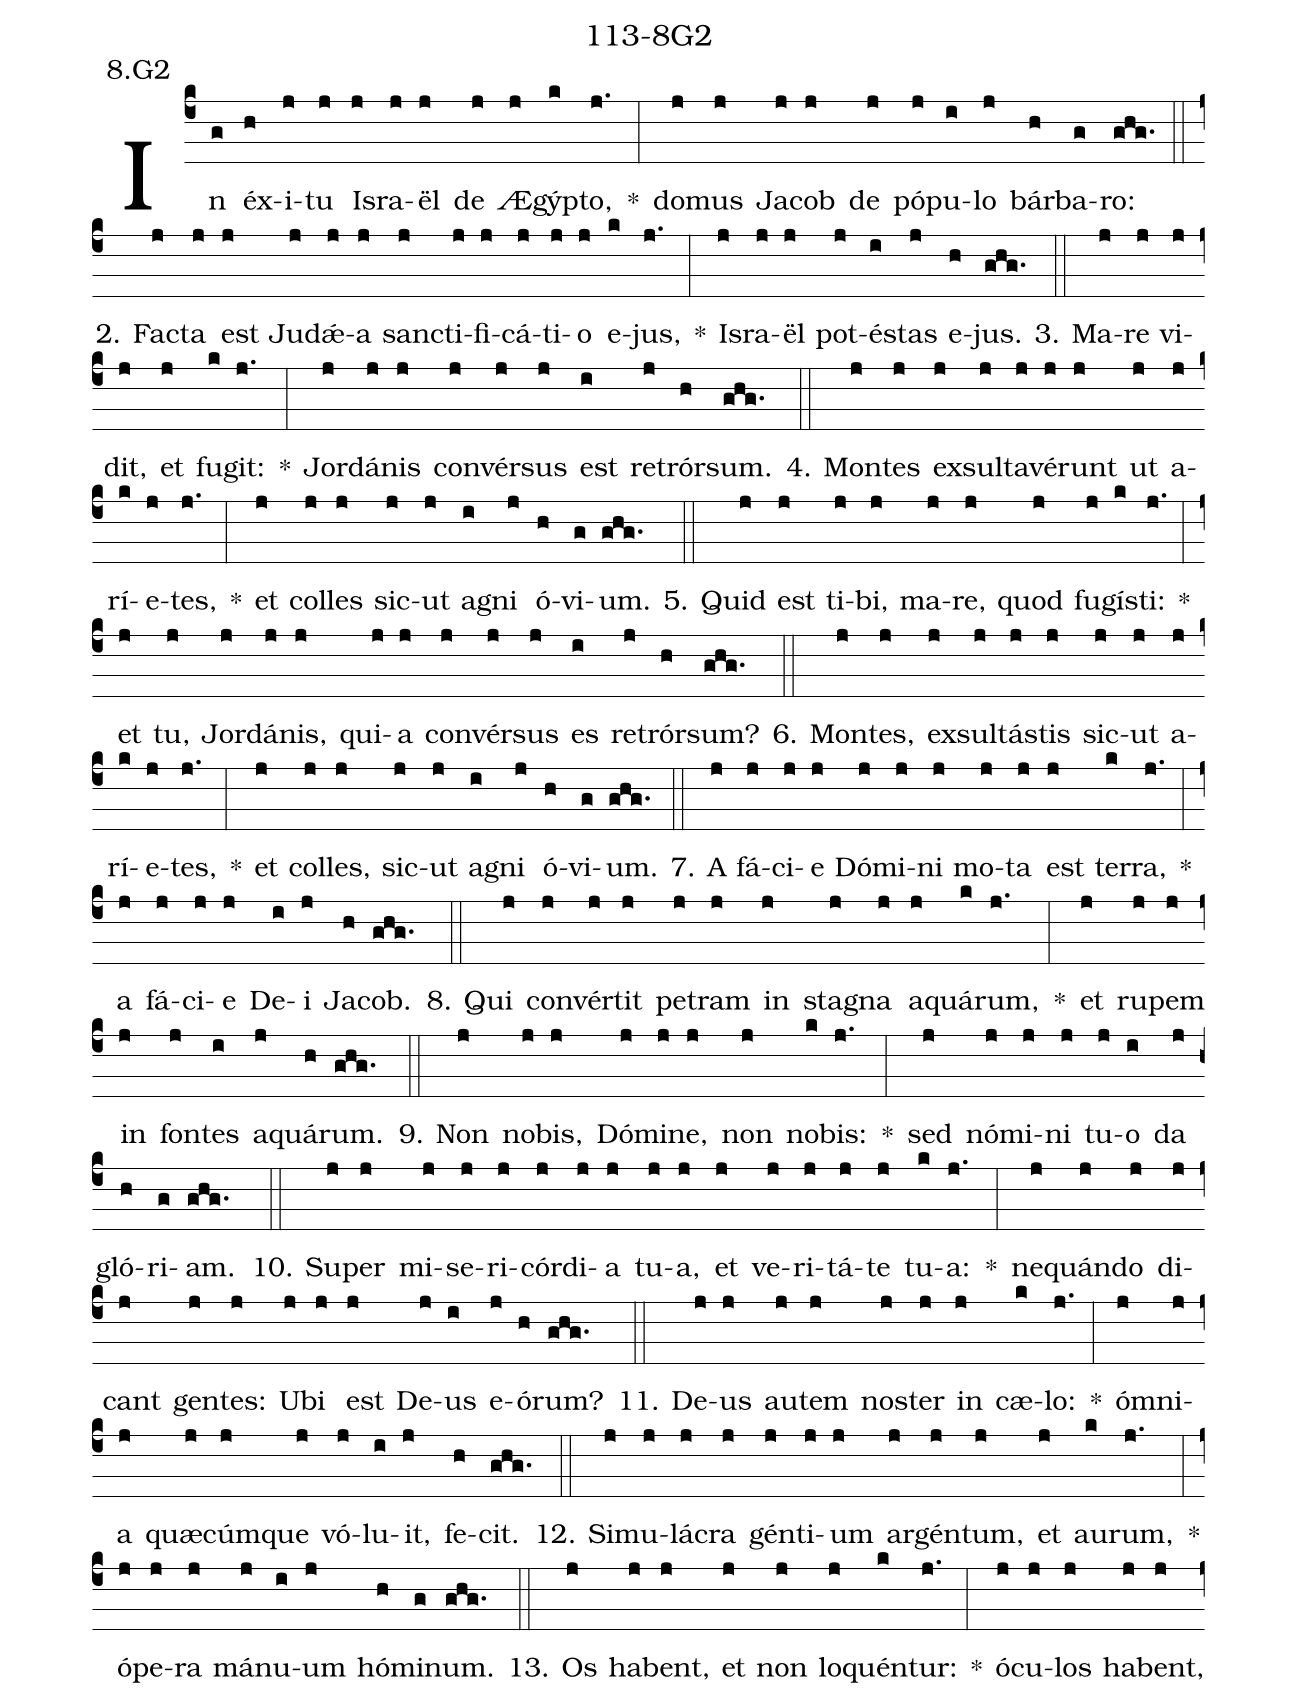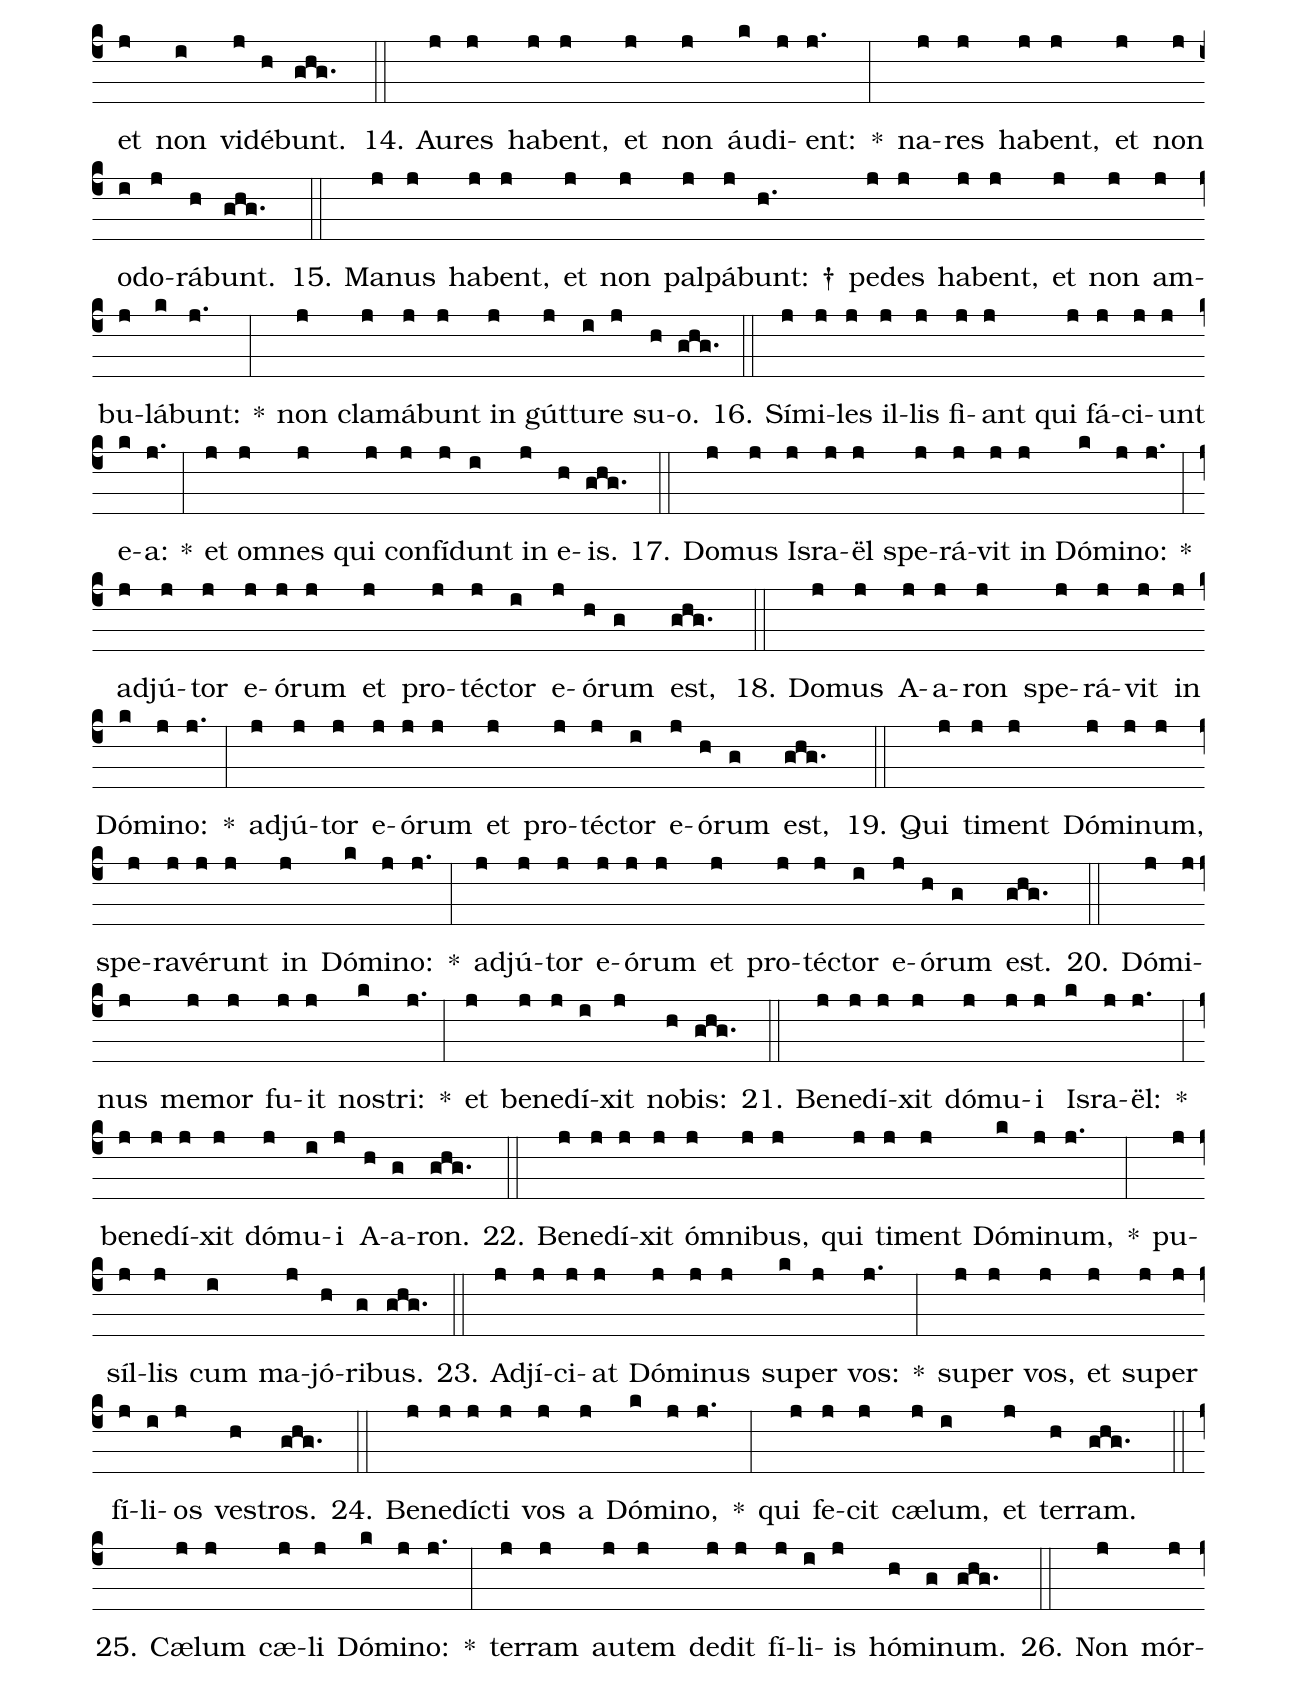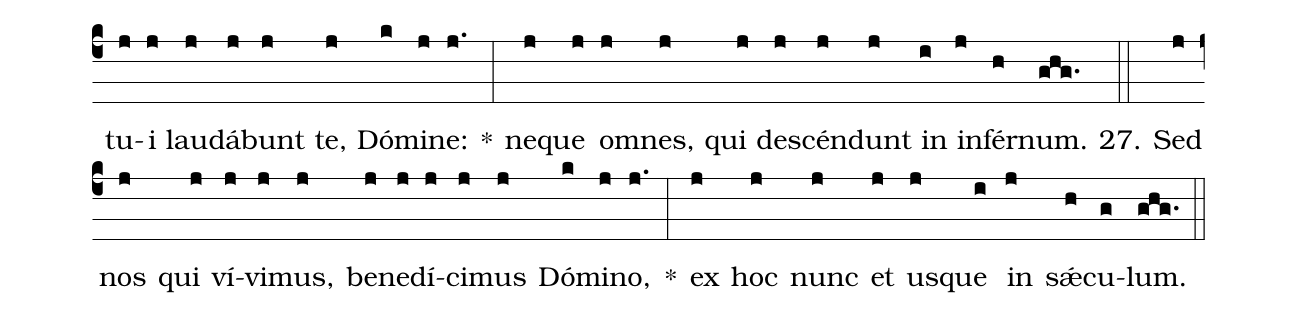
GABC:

name: 113-8G2;
annotation: 8.G2;
%%
(c4)In(g) éx(h)i(j)tu(j) Is(j)ra(j)ël(j) de(j) Æ(j)gýp(k)to,(j.) *(:) do(j)mus(j) Ja(j)cob(j) de(j) pó(j)pu(i)lo(j) bár(h)ba(g)ro:(ghg.) (::)
2. Fac(j)ta(j) est(j) Ju(j)dǽ(j)a(j) sanc(j)ti(j)fi(j)cá(j)ti(j)o(j) e(k)jus,(j.) *(:) Is(j)ra(j)ël(j) pot(j)és(i)tas(j) e(h)jus.(ghg.) (::)
3. Ma(j)re(j) vi(j)dit,(j) et(j) fu(k)git:(j.) *(:) Jor(j)dá(j)nis(j) con(j)vér(j)sus(j) est(i) re(j)trór(h)sum.(ghg.) (::)
4. Mon(j)tes(j) ex(j)sul(j)ta(j)vé(j)runt(j) ut(j) a(j)rí(k)e(j)tes,(j.) *(:) et(j) col(j)les(j) sic(j)ut(j) a(i)gni(j) ó(h)vi(g)um.(ghg.) (::)
5. Quid(j) est(j) ti(j)bi,(j) ma(j)re,(j) quod(j) fu(j)gís(k)ti:(j.) *(:) et(j) tu,(j) Jor(j)dá(j)nis,(j) qui(j)a(j) con(j)vér(j)sus(j) es(i) re(j)trór(h)sum?(ghg.) (::)
6. Mon(j)tes,(j) ex(j)sul(j)tás(j)tis(j) sic(j)ut(j) a(j)rí(k)e(j)tes,(j.) *(:) et(j) col(j)les,(j) sic(j)ut(j) a(i)gni(j) ó(h)vi(g)um.(ghg.) (::)
7. A(j) fá(j)ci(j)e(j) Dó(j)mi(j)ni(j) mo(j)ta(j) est(j) ter(k)ra,(j.) *(:) a(j) fá(j)ci(j)e(j) De(i)i(j) Ja(h)cob.(ghg.) (::)
8. Qui(j) con(j)vér(j)tit(j) pe(j)tram(j) in(j) sta(j)gna(j) a(j)quá(k)rum,(j.) *(:) et(j) ru(j)pem(j) in(j) fon(j)tes(i) a(j)quá(h)rum.(ghg.) (::)
9. Non(j) no(j)bis,(j) Dó(j)mi(j)ne,(j) non(j) no(k)bis:(j.) *(:) sed(j) nó(j)mi(j)ni(j) tu(j)o(i) da(j) gló(h)ri(g)am.(ghg.) (::)
10. Su(j)per(j) mi(j)se(j)ri(j)cór(j)di(j)a(j) tu(j)a,(j) et(j) ve(j)ri(j)tá(j)te(j) tu(k)a:(j.) *(:) ne(j)quán(j)do(j) di(j)cant(j) gen(j)tes:(j) U(j)bi(j) est(j) De(j)us(i) e(j)ó(h)rum?(ghg.) (::)
11. De(j)us(j) au(j)tem(j) nos(j)ter(j) in(j) cæ(k)lo:(j.) *(:) óm(j)ni(j)a(j) quæ(j)cúm(j)que(j) vó(j)lu(i)it,(j) fe(h)cit.(ghg.) (::)
12. Si(j)mu(j)lá(j)cra(j) gén(j)ti(j)um(j) ar(j)gén(j)tum,(j) et(j) au(k)rum,(j.) *(:) ó(j)pe(j)ra(j) má(j)nu(i)um(j) hó(h)mi(g)num.(ghg.) (::)
13. Os(j) ha(j)bent,(j) et(j) non(j) lo(j)quén(k)tur:(j.) *(:) ó(j)cu(j)los(j) ha(j)bent,(j) et(j) non(i) vi(j)dé(h)bunt.(ghg.) (::)
14. Au(j)res(j) ha(j)bent,(j) et(j) non(j) áu(k)di(j)ent:(j.) *(:) na(j)res(j) ha(j)bent,(j) et(j) non(j) o(i)do(j)rá(h)bunt.(ghg.) (::)
15. Ma(j)nus(j) ha(j)bent,(j) et(j) non(j) pal(j)pá(j)bunt: †(h.) pe(j)des(j) ha(j)bent,(j) et(j) non(j) am(j)bu(j)lá(k)bunt:(j.) *(:) non(j) cla(j)má(j)bunt(j) in(j) gút(j)tu(i)re(j) su(h)o.(ghg.) (::)
16. Sí(j)mi(j)les(j) il(j)lis(j) fi(j)ant(j) qui(j) fá(j)ci(j)unt(j) e(k)a:(j.) *(:) et(j) om(j)nes(j) qui(j) con(j)fí(j)dunt(i) in(j) e(h)is.(ghg.) (::)
17. Do(j)mus(j) Is(j)ra(j)ël(j) spe(j)rá(j)vit(j) in(j) Dó(k)mi(j)no:(j.) *(:) ad(j)jú(j)tor(j) e(j)ó(j)rum(j) et(j) pro(j)téc(j)tor(i) e(j)ó(h)rum(g) est,(ghg.) (::)
18. Do(j)mus(j) A(j)a(j)ron(j) spe(j)rá(j)vit(j) in(j) Dó(k)mi(j)no:(j.) *(:) ad(j)jú(j)tor(j) e(j)ó(j)rum(j) et(j) pro(j)téc(j)tor(i) e(j)ó(h)rum(g) est,(ghg.) (::)
19. Qui(j) ti(j)ment(j) Dó(j)mi(j)num,(j) spe(j)ra(j)vé(j)runt(j) in(j) Dó(k)mi(j)no:(j.) *(:) ad(j)jú(j)tor(j) e(j)ó(j)rum(j) et(j) pro(j)téc(j)tor(i) e(j)ó(h)rum(g) est.(ghg.) (::)
20. Dó(j)mi(j)nus(j) me(j)mor(j) fu(j)it(j) nos(k)tri:(j.) *(:) et(j) be(j)ne(j)dí(i)xit(j) no(h)bis:(ghg.) (::)
21. Be(j)ne(j)dí(j)xit(j) dó(j)mu(j)i(j) Is(k)ra(j)ël:(j.) *(:) be(j)ne(j)dí(j)xit(j) dó(j)mu(i)i(j) A(h)a(g)ron.(ghg.) (::)
22. Be(j)ne(j)dí(j)xit(j) óm(j)ni(j)bus,(j) qui(j) ti(j)ment(j) Dó(k)mi(j)num,(j.) *(:) pu(j)síl(j)lis(j) cum(i) ma(j)jó(h)ri(g)bus.(ghg.) (::)
23. Ad(j)jí(j)ci(j)at(j) Dó(j)mi(j)nus(j) su(k)per(j) vos:(j.) *(:) su(j)per(j) vos,(j) et(j) su(j)per(j) fí(j)li(i)os(j) ves(h)tros.(ghg.) (::)
24. Be(j)ne(j)díc(j)ti(j) vos(j) a(j) Dó(k)mi(j)no,(j.) *(:) qui(j) fe(j)cit(j) cæ(j)lum,(i) et(j) ter(h)ram.(ghg.) (::)
25. Cæ(j)lum(j) cæ(j)li(j) Dó(k)mi(j)no:(j.) *(:) ter(j)ram(j) au(j)tem(j) de(j)dit(j) fí(j)li(i)is(j) hó(h)mi(g)num.(ghg.) (::)
26. Non(j) mór(j)tu(j)i(j) lau(j)dá(j)bunt(j) te,(j) Dó(k)mi(j)ne:(j.) *(:) ne(j)que(j) om(j)nes,(j) qui(j) de(j)scén(j)dunt(j) in(i) in(j)fér(h)num.(ghg.) (::)
27. Sed(j) nos(j) qui(j) ví(j)vi(j)mus,(j) be(j)ne(j)dí(j)ci(j)mus(j) Dó(k)mi(j)no,(j.) *(:) ex(j) hoc(j) nunc(j) et(j) us(j)que(i) in(j) sǽ(h)cu(g)lum.(ghg.) (::)
